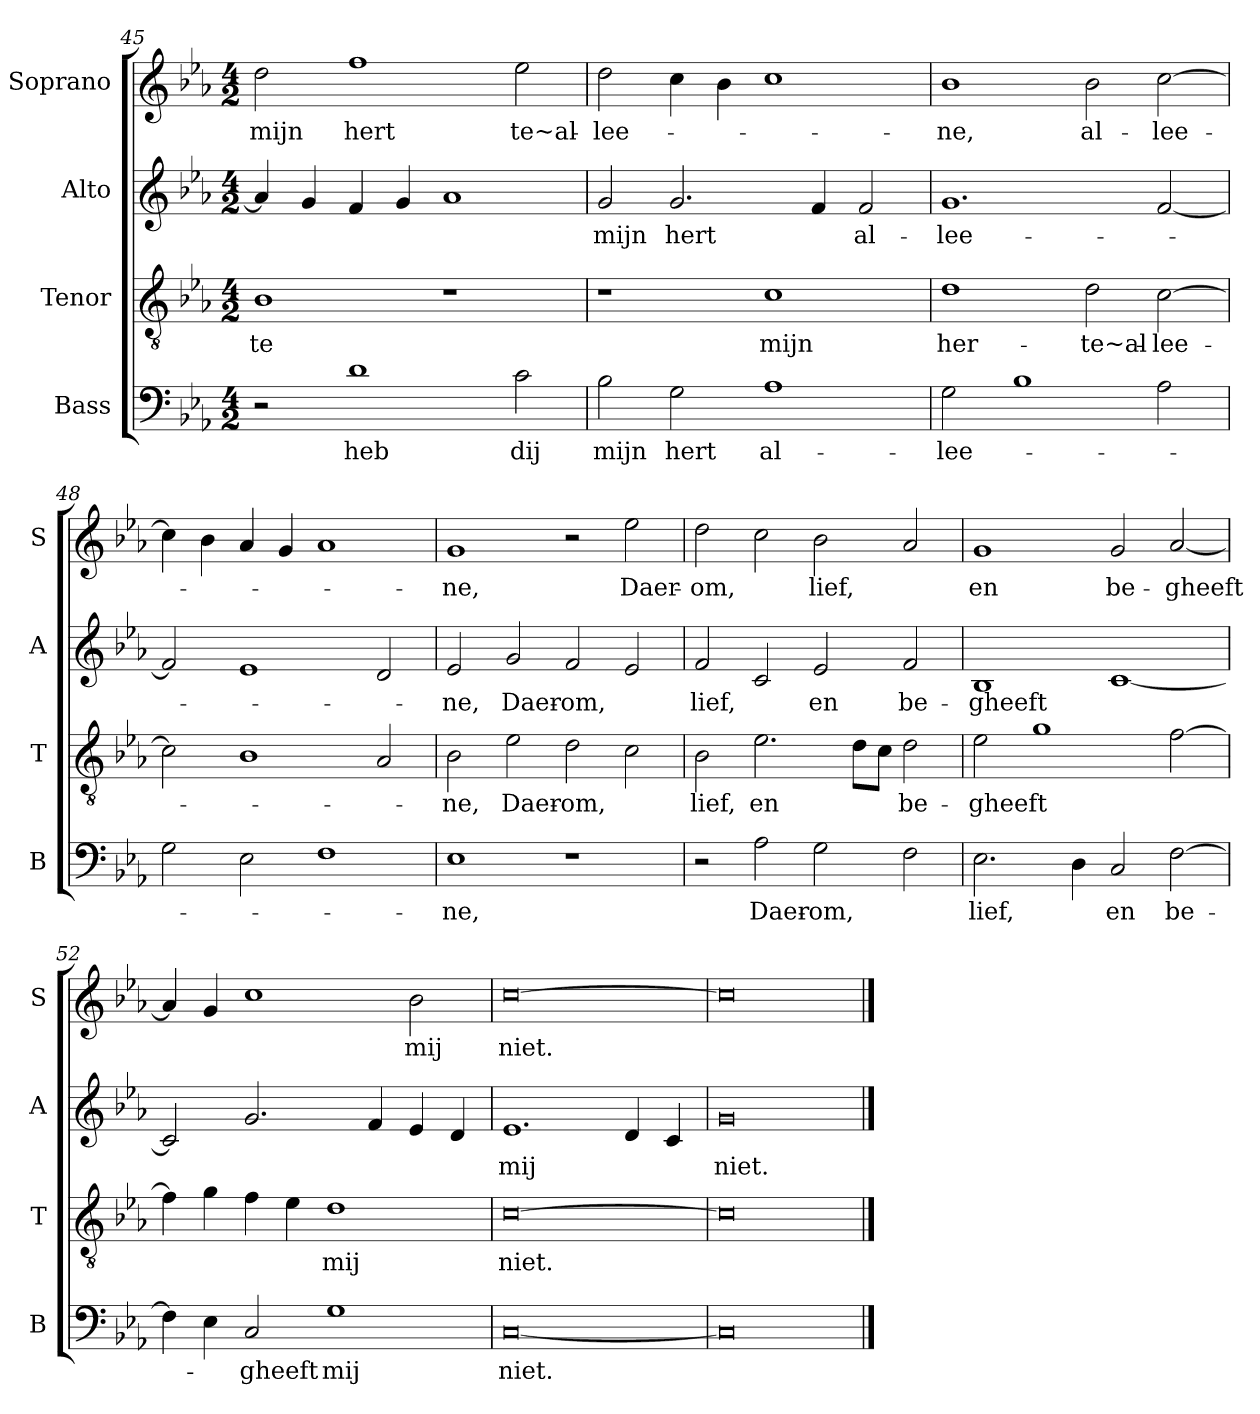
**kern	**text	**kern	**text	**kern	**text	**kern	**text
*part4	*part4	*part3	*part3	*part2	*part2	*part1	*part1
*staff4	*staff4	*staff3	*staff3	*staff2	*staff2	*staff1	*staff1
*I"Bass	*	*I"Tenor	*	*I"Alto	*	*I"Soprano	*
*I'B	*	*I'T	*	*I'A	*	*I'S	*
*clefF4	*	*clefGv2	*	*clefG2	*	*clefG2	*
*k[b-e-a-]	*	*k[b-e-a-]	*	*k[b-e-a-]	*	*k[b-e-a-]	*
*E-:	*	*E-:	*	*E-:	*	*E-:	*
*M4/2	*	*M4/2	*	*M4/2	*	*M4/2	*
=45	=45	=45	=45	=45	=45	=45	=45
!	!	!	!LO:LY:b	!	!	!	!LO:LY:b
2r	.	1B-	-te	4a-/]	.	2dd\	mijn
.	.	.	.	4g/	.	.	.
!	!LO:LY:b	!	!	!	!	!	!LO:LY:b
1d	heb	.	.	4f/	.	1ff	hert
.	.	.	.	4g/	.	.	.
.	.	1r	.	1a-	.	.	.
!	!LO:LY:b	!	!	!	!	!	!LO:LY:b
2c\	dij	.	.	.	.	2ee-\	te~al-
!!LO:PB:g=z
=46	=46	=46	=46	=46	=46	=46	=46
!	!LO:LY:b	!	!	!	!LO:LY:b	!	!LO:LY:b
2B-\	mijn	1r	.	2g/	mijn	2dd\	-lee-
!	!LO:LY:b	!	!	!	!LO:LY:b	!	!
2G\	hert	.	.	2.g/	hert	4cc\	.
.	.	.	.	.	.	4b-\	.
!	!LO:LY:b	!	!LO:LY:b	!	!	!	!
1A-	al-	1c	mijn	.	.	1cc	.
.	.	.	.	4f/	.	.	.
!	!	!	!	!	!LO:LY:b	!	!
.	.	.	.	2f/	al-	.	.
=47	=47	=47	=47	=47	=47	=47	=47
!	!LO:LY:b	!	!LO:LY:b	!	!LO:LY:b	!	!LO:LY:b
2G\	-lee-	1d	her-	1.g	-lee-	1b-	-ne,
1B-	.	.	.	.	.	.	.
!	!	!	!LO:LY:b	!	!	!	!LO:LY:b
.	.	2d\	-te~al-	.	.	2b-\	al-
!	!	!	!LO:LY:b	!	!	!	!LO:LY:b
2A-\	.	[2c\	-lee-	[2f/	.	[2cc\	-lee-
=48	=48	=48	=48	=48	=48	=48	=48
2G\	.	2c\]	.	2f/]	.	4cc\]	.
.	.	.	.	.	.	4b-\	.
2E-\	.	1B-	.	1e-	.	4a-/	.
.	.	.	.	.	.	4g/	.
1F	.	.	.	.	.	1a-	.
.	.	2A-/	.	2d/	.	.	.
!!LO:LB:g=z
=49	=49	=49	=49	=49	=49	=49	=49
!	!LO:LY:b	!	!LO:LY:b	!	!LO:LY:b	!	!LO:LY:b
1E-	-ne,	2B-\	-ne,	2e-/	-ne,	1g	-ne,
!	!	!	!LO:LY:b	!	!LO:LY:b	!	!
.	.	2e-\	Daer-	2g/	Daer-	.	.
!	!	!	!LO:LY:b	!	!LO:LY:b	!	!
1r	.	2d\	-om,	2f/	-om,	2r	.
!	!	!	!	!	!	!	!LO:LY:b
.	.	2c\	.	2e-/	.	2ee-\	Daer-
=50	=50	=50	=50	=50	=50	=50	=50
!	!	!	!LO:LY:b	!	!LO:LY:b	!	!LO:LY:b
2r	.	2B-\	lief,	2f/	lief,	2dd\	-om,
!	!LO:LY:b	!	!LO:LY:b	!	!	!	!
2A-\	Daer-	2.e-\	en	2c/	.	2cc\	.
!	!LO:LY:b	!	!	!	!LO:LY:b	!	!LO:LY:b
2G\	-om,	.	.	2e-/	en	2b-\	lief,
.	.	8d\L	.	.	.	.	.
.	.	8c\J	.	.	.	.	.
!	!	!	!LO:LY:b	!	!LO:LY:b	!	!
2F\	.	2d\	be-	2f/	be-	2a-/	.
=51	=51	=51	=51	=51	=51	=51	=51
!	!LO:LY:b	!	!LO:LY:b	!	!LO:LY:b	!	!LO:LY:b
2.E-\	lief,	2e-\	-gheeft	1B-	-gheeft	1g	en
.	.	1g	.	.	.	.	.
4D\	.	.	.	.	.	.	.
!	!LO:LY:b	!	!	!	!	!	!LO:LY:b
2C/	en	.	.	[1c	.	2g/	be-
!	!LO:LY:b	!	!	!	!	!	!LO:LY:b
[2F\	be-	[2f\	.	.	.	[2a-/	-gheeft
!!LO:LB:g=z
=52	=52	=52	=52	=52	=52	=52	=52
4F\]	.	4f\]	.	2c/]	.	4a-/]	.
4E-\	.	4g\	.	.	.	4g/	.
!	!LO:LY:b	!	!	!	!	!	!
2C/	-gheeft	4f\	.	2.g/	.	1cc	.
.	.	4e-\	.	.	.	.	.
!	!LO:LY:b	!	!LO:LY:b	!	!	!	!
1G	mij	1d	mij	.	.	.	.
.	.	.	.	4f/	.	.	.
!	!	!	!	!	!	!	!LO:LY:b
.	.	.	.	4e-/	.	2b-\	mij
.	.	.	.	4d/	.	.	.
=53	=53	=53	=53	=53	=53	=53	=53
!	!LO:LY:b	!	!LO:LY:b	!	!LO:LY:b	!	!LO:LY:b
[0C	niet.	[0c	niet.	1.e-	mij	[0cc	niet.
.	.	.	.	4d/	.	.	.
.	.	.	.	4c/	.	.	.
=54	=54	=54	=54	=54	=54	=54	=54
!	!	!	!	!	!LO:LY:b	!	!
0C]	.	0c]	.	0g	niet.	0cc]	.
==	==	==	==	==	==	==	==
*-	*-	*-	*-	*-	*-	*-	*-
